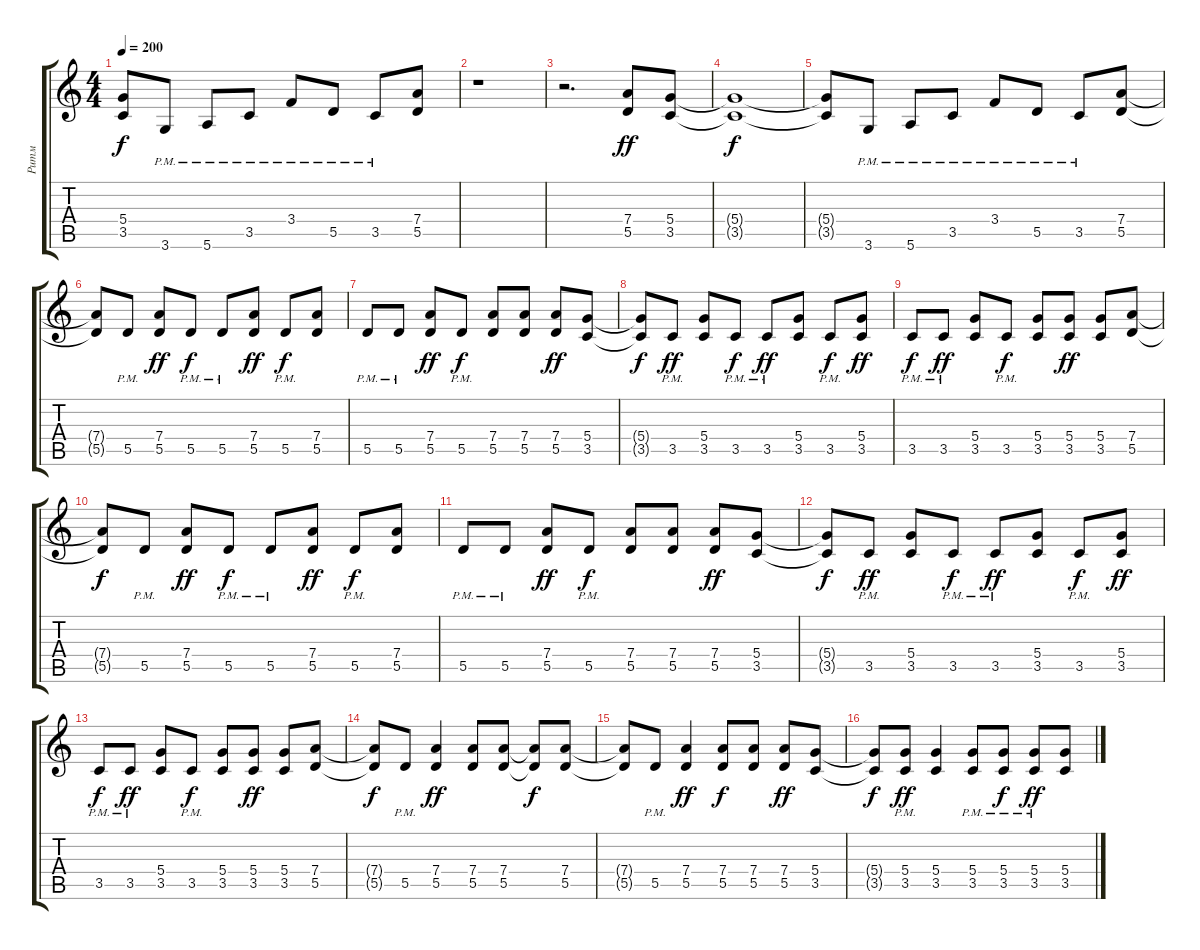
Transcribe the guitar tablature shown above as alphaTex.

\track ("Ритм" "Ритм") {instrument distortionguitar}
\staff {score tabs}
\tuning (E4 B3 G3 D3 A2 E2) {hide}
\ts (4 4)
\tempo 200
\clef g2
\ks c
(5.4{t} 3.5{t}).8{dy f} 3.6{pm}.8 5.6{pm}.8 3.5{pm}.8 3.4{pm}.8 5.5{pm}.8 3.5{pm}.8 (7.4 5.5).8 |
r.1 |
r.2{d} (7.4 5.5).8{dy ff} (5.4 3.5).8 |
(5.4{t} 3.5{t}).1{dy f} |
(5.4{t} 3.5{t}).8 3.6{pm}.8 5.6{pm}.8 3.5{pm}.8 3.4{pm}.8 5.5{pm}.8 3.5{pm}.8 (7.4 5.5).8 |
(7.4{t} 5.5{t}).8 5.5{pm}.8 (7.4 5.5).8{dy ff} 5.5{pm}.8{dy f} 5.5{pm}.8 (7.4 5.5).8{dy ff} 5.5{pm}.8{dy f} (7.4 5.5).8 |
5.5{pm}.8 5.5{pm}.8 (7.4 5.5).8{dy ff} 5.5{pm}.8{dy f} (7.4 5.5).8 (7.4 5.5).8 (7.4 5.5).8{dy ff} (5.4 3.5).8 |
(5.4{t} 3.5{t}).8{dy f} 3.5{pm}.8{dy ff} (5.4 3.5).8 3.5{pm}.8{dy f} 3.5{pm}.8{dy ff} (5.4 3.5).8 3.5{pm}.8{dy f} (5.4 3.5).8{dy ff} |
3.5{pm}.8{dy f} 3.5{pm}.8{dy ff} (5.4 3.5).8 3.5{pm}.8{dy f} (5.4 3.5).8 (5.4 3.5).8{dy ff} (5.4 3.5).8 (7.4 5.5).8 |
(7.4{t} 5.5{t}).8{dy f} 5.5{pm}.8 (7.4 5.5).8{dy ff} 5.5{pm}.8{dy f} 5.5{pm}.8 (7.4 5.5).8{dy ff} 5.5{pm}.8{dy f} (7.4 5.5).8 |
5.5{pm}.8 5.5{pm}.8 (7.4 5.5).8{dy ff} 5.5{pm}.8{dy f} (7.4 5.5).8 (7.4 5.5).8 (7.4 5.5).8{dy ff} (5.4 3.5).8 |
(5.4{t} 3.5{t}).8{dy f} 3.5{pm}.8{dy ff} (5.4 3.5).8 3.5{pm}.8{dy f} 3.5{pm}.8{dy ff} (5.4 3.5).8 3.5{pm}.8{dy f} (5.4 3.5).8{dy ff} |
3.5{pm}.8{dy f} 3.5{pm}.8{dy ff} (5.4 3.5).8 3.5{pm}.8{dy f} (5.4 3.5).8 (5.4 3.5).8{dy ff} (5.4 3.5).8 (7.4 5.5).8 |
(7.4{t} 5.5{t}).8{dy f} 5.5{pm}.8 (7.4 5.5).4{dy ff} (7.4 5.5).8 (7.4 5.5).8 (7.4{t} 5.5{t}).8{dy f} (7.4 5.5).8 |
(7.4{t} 5.5{t}).8 5.5{pm}.8 (7.4 5.5).4{dy ff} (7.4 5.5).8{dy f} (7.4 5.5).8 (7.4 5.5).8{dy ff} (5.4 3.5).8 |
(5.4{t} 3.5{t}).8{dy f} (5.4{pm} 3.5{pm}).8{dy ff} (5.4 3.5).4 (5.4{pm} 3.5{pm}).8 (5.4{pm} 3.5{pm}).8{dy f} (5.4{pm} 3.5{pm}).8{dy ff} (5.4 3.5).8
